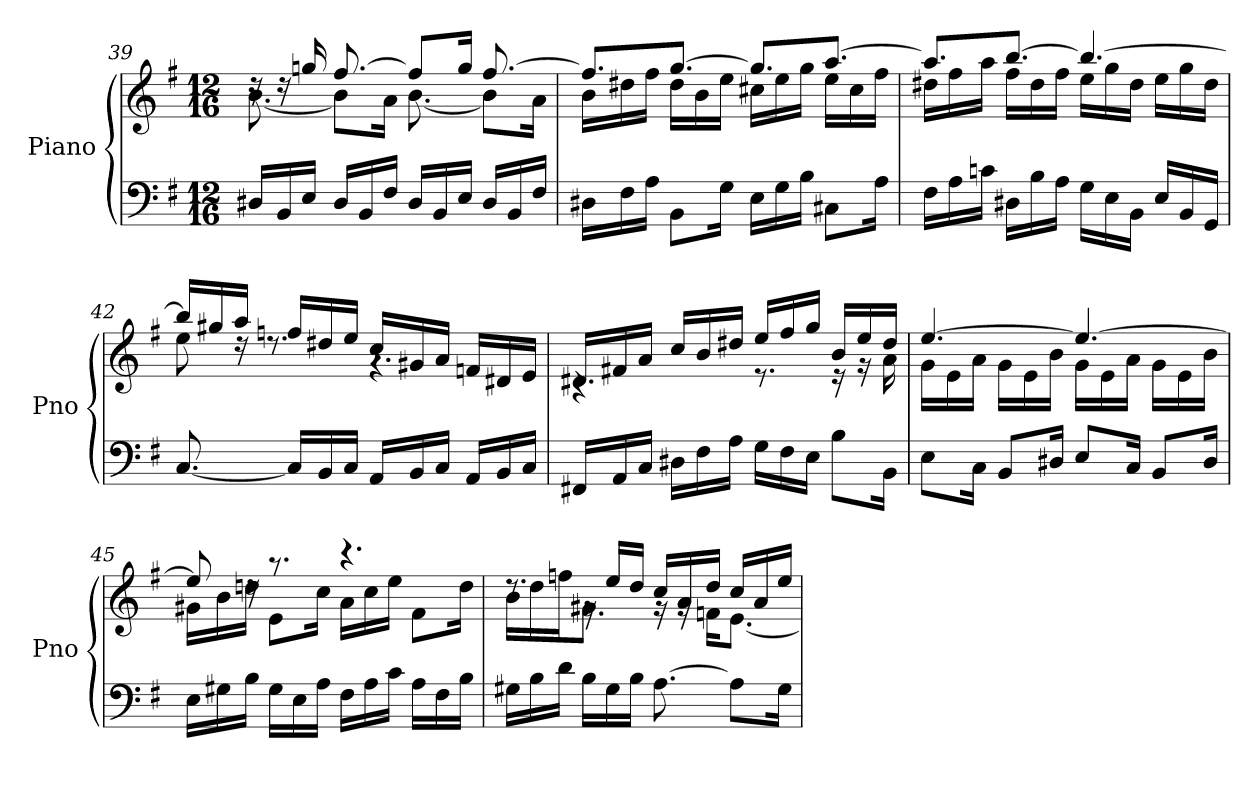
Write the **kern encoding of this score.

**kern	**kern
*part1	*part1
*staff2	*staff1
*I"Piano	*
*I'Pno	*
!!LO:LB:g=z
*clefF4	*clefG2
*k[f#]	*k[f#]
*M12/16	*M12/16
=39	=39
*	*^
16D#X/LL	16rdd	[8.b\
16BB/	16rdd	.
16E/JJ	16ggn/	.
16D#/LL	[8.ff#/	8b\L]
16BB/	.	.
16F#/JJ	.	16a\Jk
16D#/LL	8ff#/L]	[8.b\
16BB/	.	.
16E/JJ	16gg/Jk	.
16D#/LL	[8.ff#/	8b\L]
16BB/	.	.
16F#/JJ	.	16a\Jk
=40	=40	=40
16D#X\LL	8.ff#/L]	16b\LL
16F#\	.	16dd#X\
16A\JJ	.	16ff#\JJ
8BB\L	[8.gg/J	16dd#\LL
.	.	16b\
16G\Jk	.	16ee\JJ
16E\LL	8.gg/L]	16cc#X\LL
16G\	.	16ee\
16B\JJ	.	16gg\JJ
8C#X\L	[8.aa/J	16ee\LL
.	.	16cc#\
16A\Jk	.	16ff#\JJ
=41	=41	=41
16F#\LL	8.aa/L]	16dd#X\LL
16A\	.	16ff#\
16cn\JJ	.	16aa\JJ
16D#X\LL	[8.bb/J	16ff#\LL
16B\	.	16dd#\
16A\JJ	.	16ff#\JJ
16G\LL	4.bb/_	16ee\LL
16E\	.	16gg\
16BB\JJ	.	16dd#\JJ
16E/LL	.	16ee\LL
16BB/	.	16gg\
16GG/JJ	.	16dd#\JJ
!!LO:LB:g=z	!!
=42	=42	=42
[8.C/	16bb/LL]	8ee\
.	16gg#X/	.
.	16aa/JJ	16rdd
16C/LL]	16ffn/LL	8.rdd
16BB/	16dd#X/	.
16C/JJ	16ee/JJ	.
16AA/LL	16cc/LL	4.rg
16BB/	16g#X/	.
16C/JJ	16a/JJ	.
16AA/LL	16fn/LL	.
16BB/	16d#X/	.
16C/JJ	16e/JJ	.
=43	=43	=43
16FF#X/LL	16d#X/LL	4.rc
16AA/	16f#X/	.
16C/JJ	16a/JJ	.
16D#X\LL	16cc/LL	.
16F#\	16b/	.
16A\JJ	16dd#X/JJ	.
16G\LL	16ee/LL	8.re
16F#\	16ff#/	.
16E\JJ	16gg/JJ	.
8B\L	16b/LL	16r
.	16ee/	16r
16BB\Jk	16dd#/JJ	16a\
=44	=44	=44
8E\L	[4.ee/	16g\LL
.	.	16e\
16C\Jk	.	16a\JJ
8BB/L	.	16g\LL
.	.	16e\
16D#X/Jk	.	16b\JJ
8E/L	4.ee/_	16g\LL
.	.	16e\
16C/Jk	.	16a\JJ
8BB/L	.	16g\LL
.	.	16e\
16D#/Jk	.	16b\JJ
!!LO:LB:g=z	!!
=45	=45	=45
16E\LL	8ee/]	16g#X\LL
16G#X\	.	16b\
16B\JJ	16rdd	16ddn\JJ
16G#\LL	8.r	8e\L
16E\	.	.
16A\JJ	.	16cc\Jk
16F#\LL	4.r	16a\LL
16A\	.	16cc\
16c\JJ	.	16ee\JJ
16A\LL	.	8f#\L
16F#\	.	.
16B\JJ	.	16dd\Jk
=46	=46	=46
16G#X\LL	8.rdd	16b\LL
16B\	.	16dd\
16d\JJ	.	16ffn\J
16B\LL	16rg	8.g#X\J
16G#\	16ee/LL	.
16B\JJ	16dd/JJ	.
[8.A\	16cc/LL	16rg
.	16a/	16rg
.	16dd/JJ	16fn\KL
8A\L]	16cc/LL	[8.e\J
.	16a/	.
16G#\Jk	16ee/JJ	.
*	*v	*v
=	=
*-	*-
